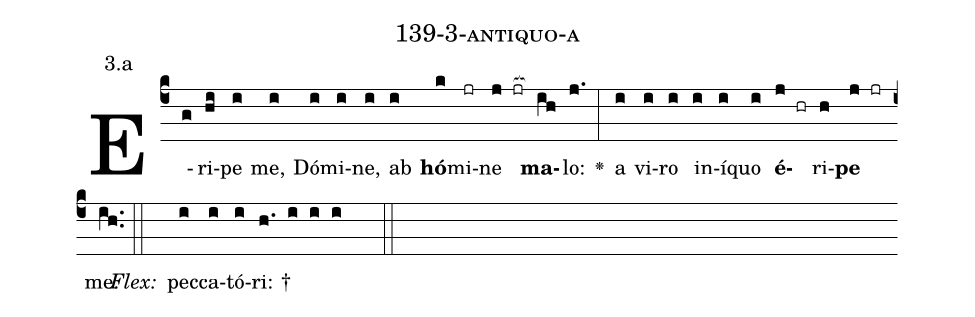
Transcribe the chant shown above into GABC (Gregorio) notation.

name: 139-3-antiquo-a;
annotation: 3.a;
%%
(c4)E(g)ri(hi)pe(i) me,(i) Dó(i)mi(i)ne,(i) ab(i) <b>hó</b>(k)mi(jr)ne(j jr[ocb:1{]) <b>ma</b>(ih[ocb:0}])lo:(j.) <v>\greheightstar</v>(:) a(i) vi(i)ro(i) in(i)í(i)quo(i) <b>é</b>(j hr)ri(h)<b>pe</b>(j jr) me.(ih..) (::)
<i>Flex:</i>()  pec(i)ca(i)tó(i)ri: †(h. i i i  ::)

%E(i) u(i) o(j) u(h) a(j) e.(ih..) (::)
